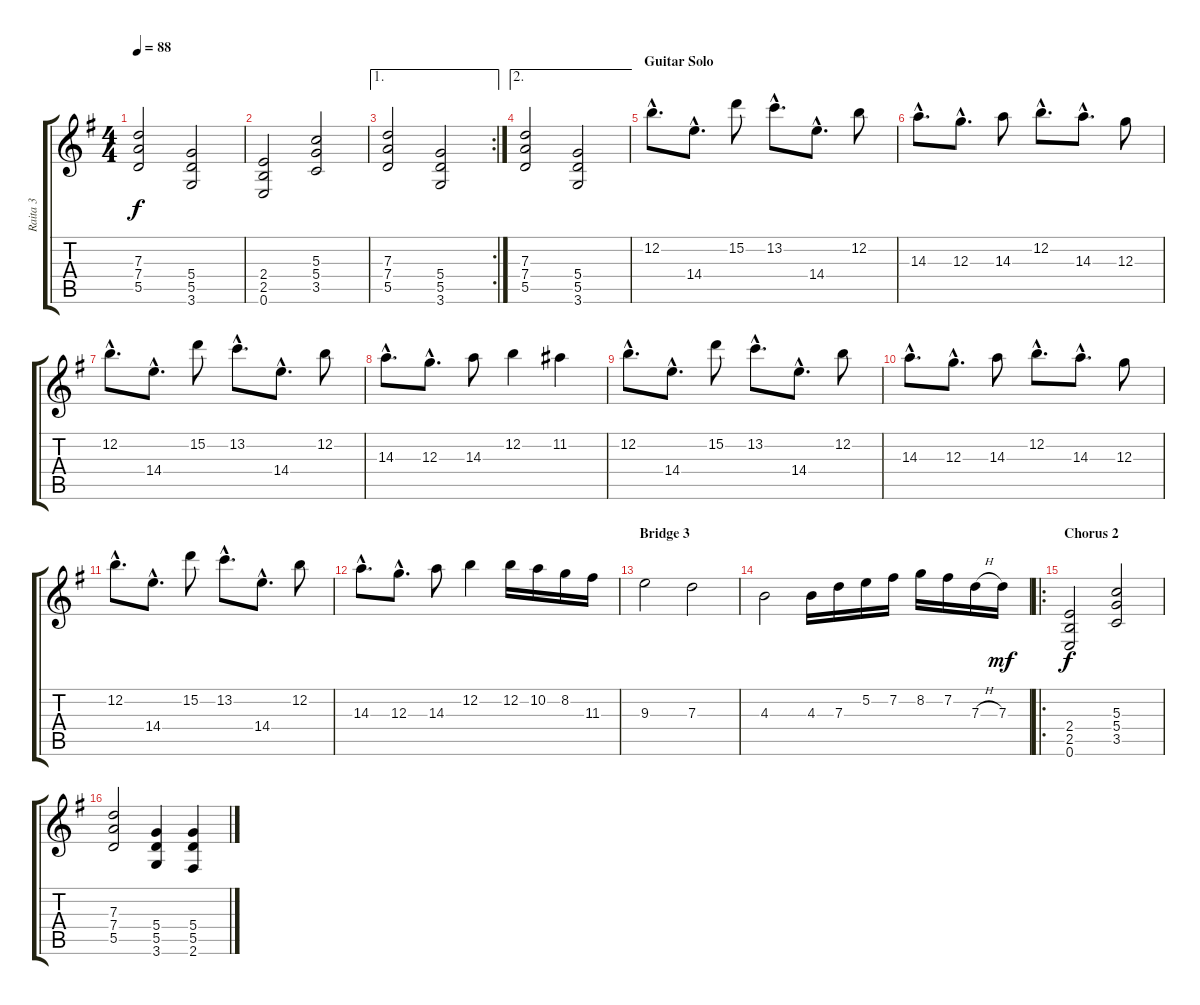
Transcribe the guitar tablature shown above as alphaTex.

\track ("Raita 3" "Raita 3") {instrument distortionguitar}
\staff {score tabs}
\tuning (E4 B3 G3 D3 A2 E2) {hide}
\ts (4 4)
\tempo 88
\clef g2
\ks eminor
(7.3 7.4 5.5).2{dy f} (5.4 5.5 3.6).2 |
(2.4 2.5 0.6).2 (5.3 5.4 3.5).2 |
\ae 1
\rc 2
(7.3 7.4 5.5).2 (5.4 5.5 3.6).2 |
\ae 2
(7.3 7.4 5.5).2 (5.4 5.5 3.6).2 |
\section ("" "Guitar Solo")
12.2{hac}.8{d} 14.4{hac}.8{d} 15.2.8 13.2{hac}.8{d} 14.4{hac}.8{d} 12.2.8 |
14.3{hac}.8{d} 12.3{hac}.8{d} 14.3.8 12.2{hac}.8{d} 14.3{hac}.8{d} 12.3.8 |
12.2{hac}.8{d} 14.4{hac}.8{d} 15.2.8 13.2{hac}.8{d} 14.4{hac}.8{d} 12.2.8 |
14.3{hac}.8{d} 12.3{hac}.8{d} 14.3.8 12.2.4 11.2.4 |
12.2{hac}.8{d} 14.4{hac}.8{d} 15.2.8 13.2{hac}.8{d} 14.4{hac}.8{d} 12.2.8 |
14.3{hac}.8{d} 12.3{hac}.8{d} 14.3.8 12.2{hac}.8{d} 14.3{hac}.8{d} 12.3.8 |
12.2{hac}.8{d} 14.4{hac}.8{d} 15.2.8 13.2{hac}.8{d} 14.4{hac}.8{d} 12.2.8 |
14.3{hac}.8{d} 12.3{hac}.8{d} 14.3.8 12.2.4 12.2.16 10.2.16 8.2.16 11.3.16 |
\section ("" "Bridge 3")
9.3.2 7.3.2 |
4.3.2 4.3.16 7.3.16 5.2.16 7.2.16 8.2.16 7.2.16 7.3{h}.16 7.3.16{dy mf} |
\ro
\section ("" "Chorus 2")
(2.4 2.5 0.6).2{dy f} (5.3 5.4 3.5).2 |
(7.3 7.4 5.5).2 (5.4 5.5 3.6).4 (5.4 5.5 2.6).4
